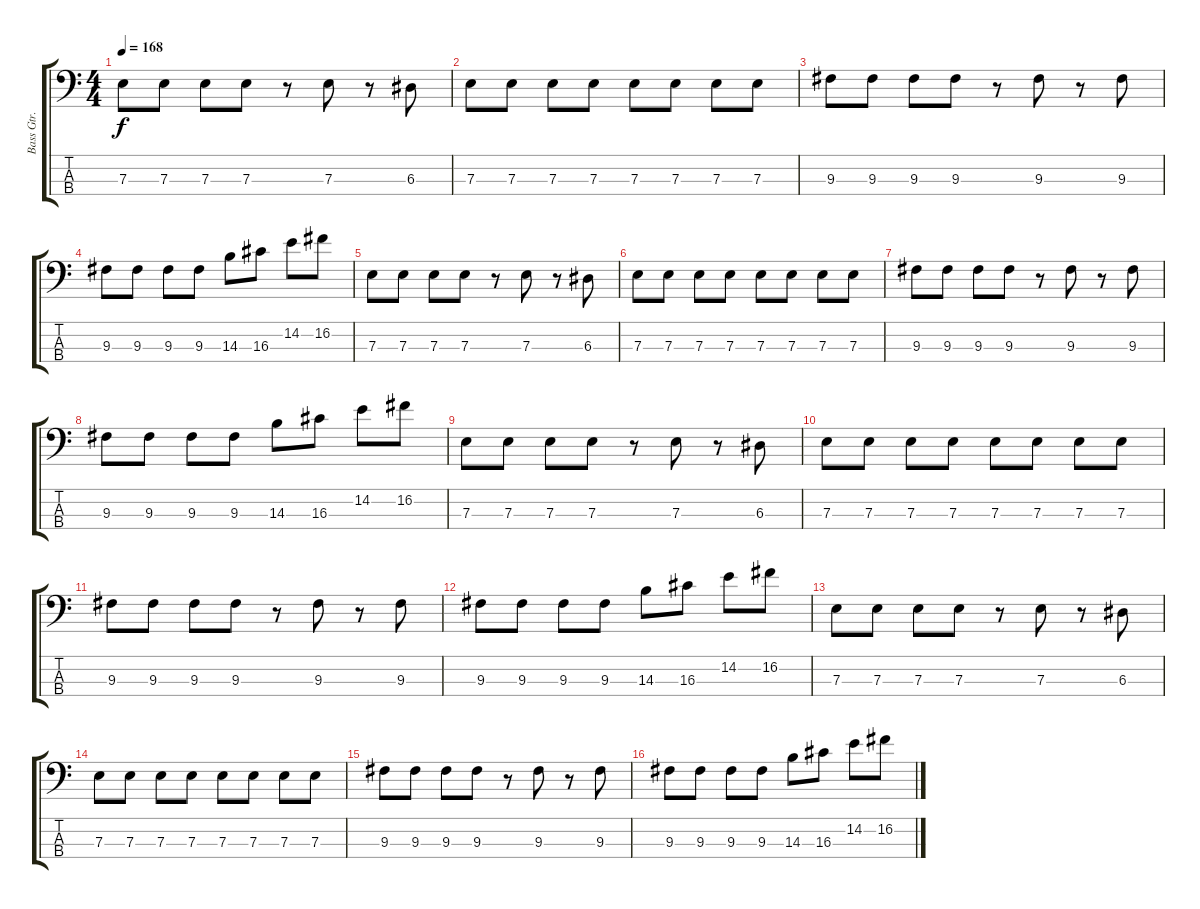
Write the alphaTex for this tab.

\track ("Bass Gtr." "Bass Gtr.") {instrument electricbasspick}
\staff {score tabs}
\tuning (G2 D2 A1 E1) {hide}
\ts (4 4)
\tempo 168
\clef f4
\ks c
7.3.8{dy f} 7.3.8 7.3.8 7.3.8 r.8 7.3.8 r.8 6.3.8 |
7.3.8 7.3.8 7.3.8 7.3.8 7.3.8 7.3.8 7.3.8 7.3.8 |
9.3.8 9.3.8 9.3.8 9.3.8 r.8 9.3.8 r.8 9.3.8 |
9.3.8 9.3.8 9.3.8 9.3.8 14.3.8 16.3.8 14.2.8 16.2.8 |
7.3.8 7.3.8 7.3.8 7.3.8 r.8 7.3.8 r.8 6.3.8 |
7.3.8 7.3.8 7.3.8 7.3.8 7.3.8 7.3.8 7.3.8 7.3.8 |
9.3.8 9.3.8 9.3.8 9.3.8 r.8 9.3.8 r.8 9.3.8 |
9.3.8 9.3.8 9.3.8 9.3.8 14.3.8 16.3.8 14.2.8 16.2.8 |
7.3.8 7.3.8 7.3.8 7.3.8 r.8 7.3.8 r.8 6.3.8 |
7.3.8 7.3.8 7.3.8 7.3.8 7.3.8 7.3.8 7.3.8 7.3.8 |
9.3.8 9.3.8 9.3.8 9.3.8 r.8 9.3.8 r.8 9.3.8 |
9.3.8 9.3.8 9.3.8 9.3.8 14.3.8 16.3.8 14.2.8 16.2.8 |
7.3.8 7.3.8 7.3.8 7.3.8 r.8 7.3.8 r.8 6.3.8 |
7.3.8 7.3.8 7.3.8 7.3.8 7.3.8 7.3.8 7.3.8 7.3.8 |
9.3.8 9.3.8 9.3.8 9.3.8 r.8 9.3.8 r.8 9.3.8 |
9.3.8 9.3.8 9.3.8 9.3.8 14.3.8 16.3.8 14.2.8 16.2.8
